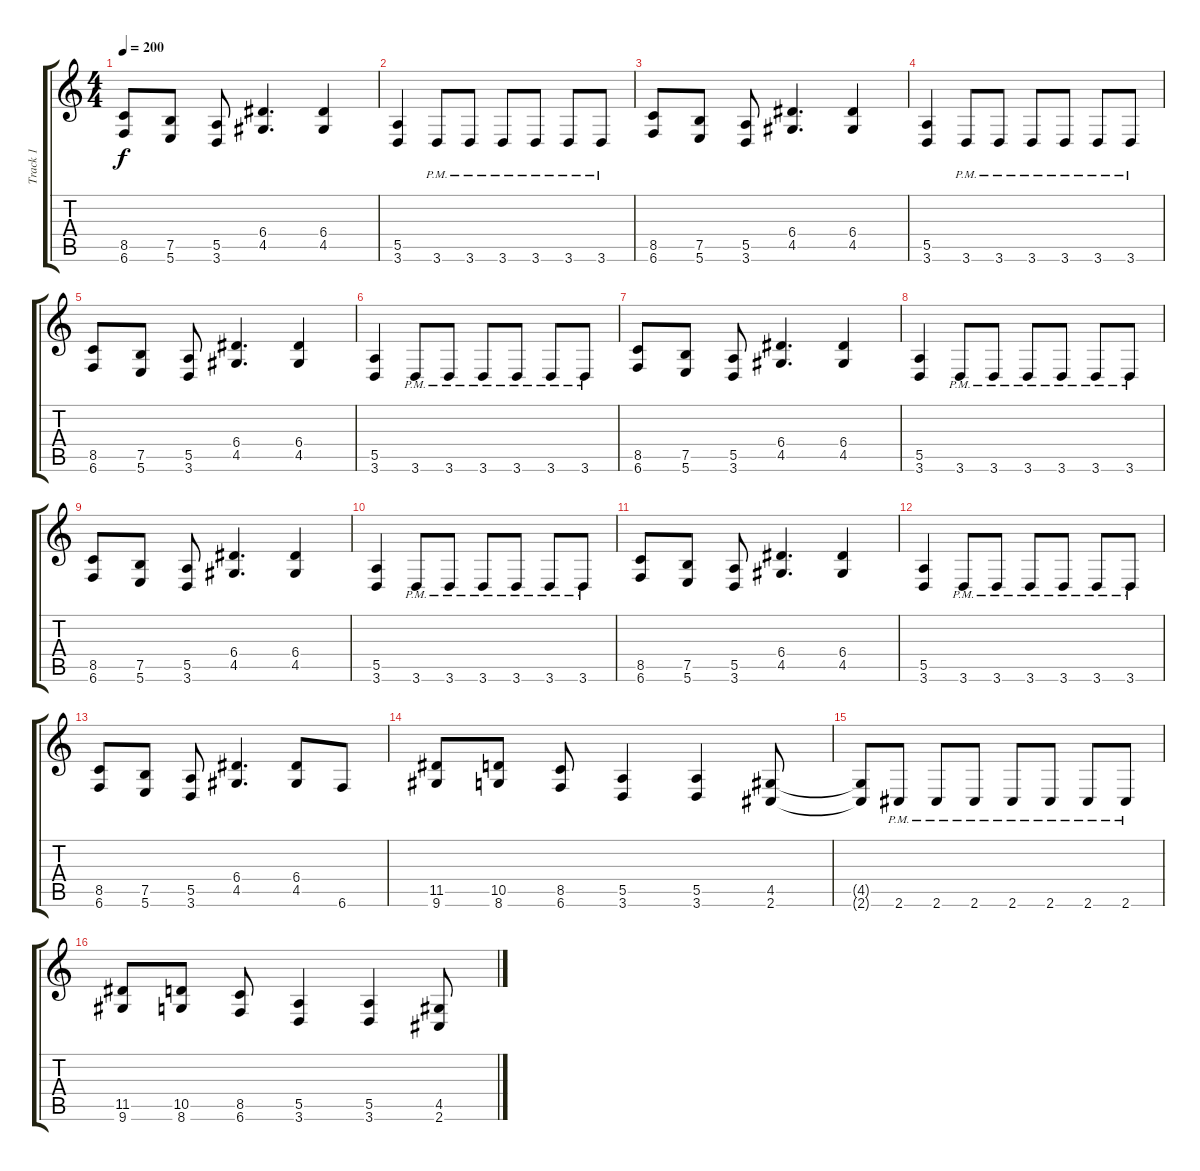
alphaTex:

\track ("Track 1" "Track 1") {instrument distortionguitar}
\staff {score tabs}
\tuning (B3 Gb3 D3 A2 E2 B1) {hide}
\ts (4 4)
\tempo 200
\clef g2
\ks c
(8.5 6.6).8{dy f} (7.5 5.6).8 (5.5 3.6).8 (6.4 4.5).4{d} (6.4 4.5).4 |
(5.5 3.6).4 3.6{pm}.8 3.6{pm}.8 3.6{pm}.8 3.6{pm}.8 3.6{pm}.8 3.6{pm}.8 |
(8.5 6.6).8 (7.5 5.6).8 (5.5 3.6).8 (6.4 4.5).4{d} (6.4 4.5).4 |
(5.5 3.6).4 3.6{pm}.8 3.6{pm}.8 3.6{pm}.8 3.6{pm}.8 3.6{pm}.8 3.6{pm}.8 |
(8.5 6.6).8 (7.5 5.6).8 (5.5 3.6).8 (6.4 4.5).4{d} (6.4 4.5).4 |
(5.5 3.6).4 3.6{pm}.8 3.6{pm}.8 3.6{pm}.8 3.6{pm}.8 3.6{pm}.8 3.6{pm}.8 |
(8.5 6.6).8 (7.5 5.6).8 (5.5 3.6).8 (6.4 4.5).4{d} (6.4 4.5).4 |
(5.5 3.6).4 3.6{pm}.8 3.6{pm}.8 3.6{pm}.8 3.6{pm}.8 3.6{pm}.8 3.6{pm}.8 |
(8.5 6.6).8 (7.5 5.6).8 (5.5 3.6).8 (6.4 4.5).4{d} (6.4 4.5).4 |
(5.5 3.6).4 3.6{pm}.8 3.6{pm}.8 3.6{pm}.8 3.6{pm}.8 3.6{pm}.8 3.6{pm}.8 |
(8.5 6.6).8 (7.5 5.6).8 (5.5 3.6).8 (6.4 4.5).4{d} (6.4 4.5).4 |
(5.5 3.6).4 3.6{pm}.8 3.6{pm}.8 3.6{pm}.8 3.6{pm}.8 3.6{pm}.8 3.6{pm}.8 |
(8.5 6.6).8 (7.5 5.6).8 (5.5 3.6).8 (6.4 4.5).4{d} (6.4 4.5).8 6.6.8 |
(11.5 9.6).8 (10.5 8.6).8 (8.5 6.6).8 (5.5 3.6).4 (5.5 3.6).4 (4.5 2.6).8 |
(4.5{t} 2.6{t}).8 2.6{pm}.8 2.6{pm}.8 2.6{pm}.8 2.6{pm}.8 2.6{pm}.8 2.6{pm}.8 2.6{pm}.8 |
(11.5 9.6).8 (10.5 8.6).8 (8.5 6.6).8 (5.5 3.6).4 (5.5 3.6).4 (4.5 2.6).8
